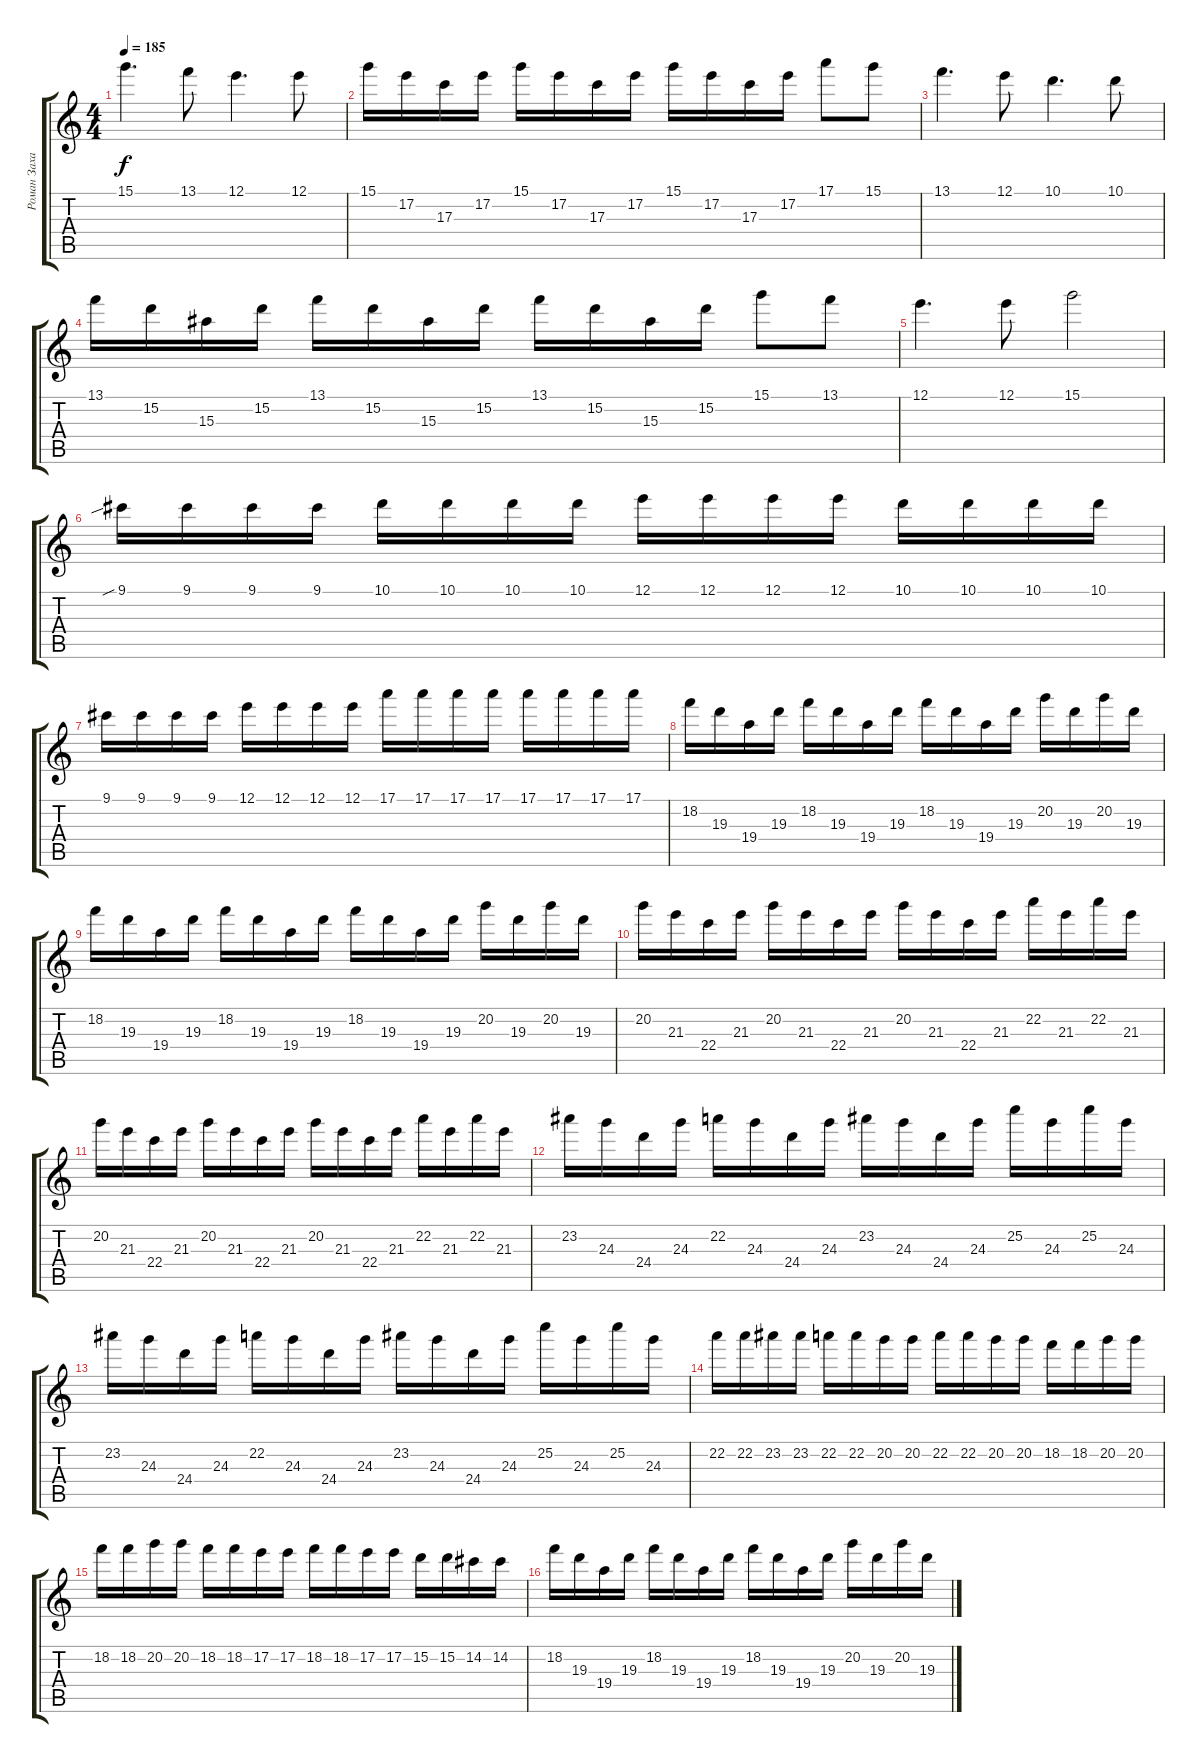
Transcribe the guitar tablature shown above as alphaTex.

\track ("Роман Захаров" "Роман Заха") {instrument distortionguitar}
\staff {score tabs}
\tuning (E4 B3 G3 D3 A2 E2) {hide}
\ts (4 4)
\tempo 185
\clef g2
\ks c
15.1.4{d dy f} 13.1.8 12.1.4{d} 12.1.8 |
15.1.16 17.2.16 17.3.16 17.2.16 15.1.16 17.2.16 17.3.16 17.2.16 15.1.16 17.2.16 17.3.16 17.2.16 17.1.8 15.1.8 |
13.1.4{d} 12.1.8 10.1.4{d} 10.1.8 |
13.1.16 15.2.16 15.3.16 15.2.16 13.1.16 15.2.16 15.3.16 15.2.16 13.1.16 15.2.16 15.3.16 15.2.16 15.1.8 13.1.8 |
12.1.4{d} 12.1.8 15.1.2 |
9.1{sib}.16 9.1.16 9.1.16 9.1.16 10.1.16 10.1.16 10.1.16 10.1.16 12.1.16 12.1.16 12.1.16 12.1.16 10.1.16 10.1.16 10.1.16 10.1.16 |
9.1.16 9.1.16 9.1.16 9.1.16 12.1.16 12.1.16 12.1.16 12.1.16 17.1.16 17.1.16 17.1.16 17.1.16 17.1.16 17.1.16 17.1.16 17.1.16 |
18.2.16 19.3.16 19.4.16 19.3.16 18.2.16 19.3.16 19.4.16 19.3.16 18.2.16 19.3.16 19.4.16 19.3.16 20.2.16 19.3.16 20.2.16 19.3.16 |
18.2.16 19.3.16 19.4.16 19.3.16 18.2.16 19.3.16 19.4.16 19.3.16 18.2.16 19.3.16 19.4.16 19.3.16 20.2.16 19.3.16 20.2.16 19.3.16 |
20.2.16 21.3.16 22.4.16 21.3.16 20.2.16 21.3.16 22.4.16 21.3.16 20.2.16 21.3.16 22.4.16 21.3.16 22.2.16 21.3.16 22.2.16 21.3.16 |
20.2.16 21.3.16 22.4.16 21.3.16 20.2.16 21.3.16 22.4.16 21.3.16 20.2.16 21.3.16 22.4.16 21.3.16 22.2.16 21.3.16 22.2.16 21.3.16 |
23.2.16 24.3.16 24.4.16 24.3.16 22.2.16 24.3.16 24.4.16 24.3.16 23.2.16 24.3.16 24.4.16 24.3.16 25.2.16 24.3.16 25.2.16 24.3.16 |
23.2.16 24.3.16 24.4.16 24.3.16 22.2.16 24.3.16 24.4.16 24.3.16 23.2.16 24.3.16 24.4.16 24.3.16 25.2.16 24.3.16 25.2.16 24.3.16 |
22.2.16 22.2.16 23.2.16 23.2.16 22.2.16 22.2.16 20.2.16 20.2.16 22.2.16 22.2.16 20.2.16 20.2.16 18.2.16 18.2.16 20.2.16 20.2.16 |
18.2.16 18.2.16 20.2.16 20.2.16 18.2.16 18.2.16 17.2.16 17.2.16 18.2.16 18.2.16 17.2.16 17.2.16 15.2.16 15.2.16 14.2.16 14.2.16 |
18.2.16 19.3.16 19.4.16 19.3.16 18.2.16 19.3.16 19.4.16 19.3.16 18.2.16 19.3.16 19.4.16 19.3.16 20.2.16 19.3.16 20.2.16 19.3.16
